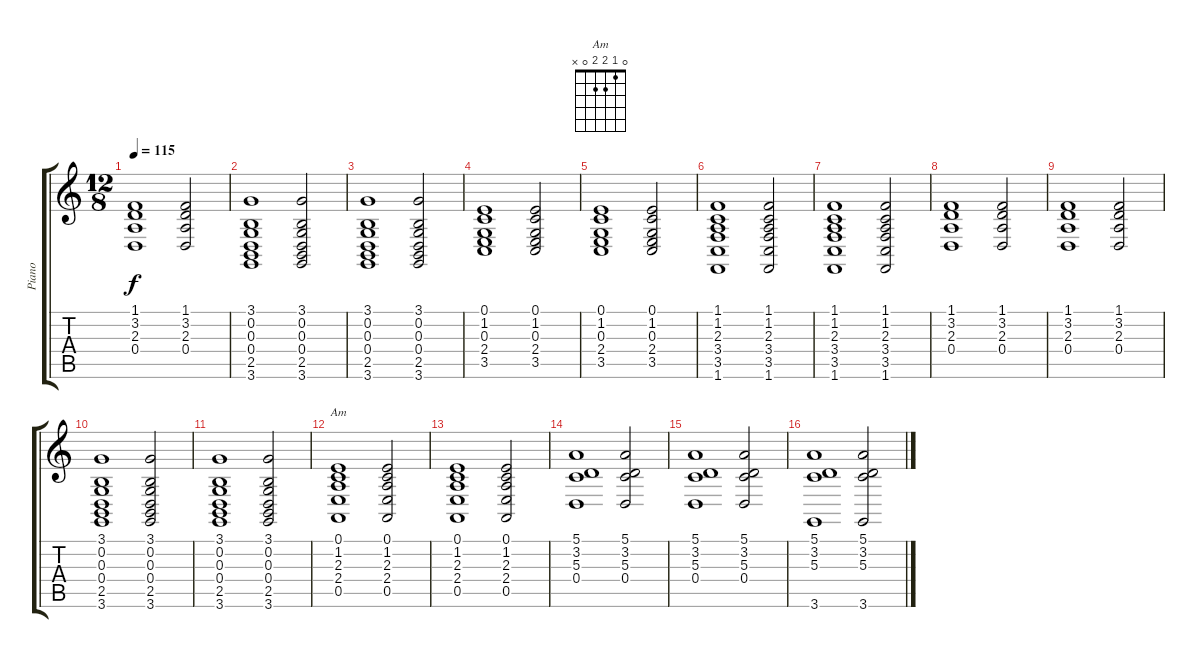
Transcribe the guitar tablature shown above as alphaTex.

\track ("Piano" "Piano") {instrument acousticgrandpiano}
\staff {score tabs}
\tuning (E4 B3 G3 D3 A2 E2) {hide}
\chord ("Am" 0 1 2 2 0 x)
\ts (12 8)
\tempo 115
\clef g2
\ks c
(1.1 3.2 2.3 0.4).1{dy f} (1.1 3.2 2.3 0.4).2 |
(3.1 0.2 0.3 0.4 2.5 3.6).1 (3.1 0.2 0.3 0.4 2.5 3.6).2 |
(3.1 0.2 0.3 0.4 2.5 3.6).1 (3.1 0.2 0.3 0.4 2.5 3.6).2 |
(0.1 1.2 0.3 2.4 3.5).1 (0.1 1.2 0.3 2.4 3.5).2 |
(0.1 1.2 0.3 2.4 3.5).1 (0.1 1.2 0.3 2.4 3.5).2 |
(1.1 1.2 2.3 3.4 3.5 1.6).1 (1.1 1.2 2.3 3.4 3.5 1.6).2 |
(1.1 1.2 2.3 3.4 3.5 1.6).1 (1.1 1.2 2.3 3.4 3.5 1.6).2 |
(1.1 3.2 2.3 0.4).1 (1.1 3.2 2.3 0.4).2 |
(1.1 3.2 2.3 0.4).1 (1.1 3.2 2.3 0.4).2 |
(3.1 0.2 0.3 0.4 2.5 3.6).1 (3.1 0.2 0.3 0.4 2.5 3.6).2 |
(3.1 0.2 0.3 0.4 2.5 3.6).1 (3.1 0.2 0.3 0.4 2.5 3.6).2 |
(0.1 1.2 2.3 2.4 0.5).1{ch "Am"} (0.1 1.2 2.3 2.4 0.5).2 |
(0.1 1.2 2.3 2.4 0.5).1 (0.1 1.2 2.3 2.4 0.5).2 |
(5.1 3.2 5.3 0.4).1 (5.1 3.2 5.3 0.4).2 |
(5.1 3.2 5.3 0.4).1 (5.1 3.2 5.3 0.4).2 |
(5.1 3.2 5.3 3.6).1 (5.1 3.2 5.3 3.6).2
